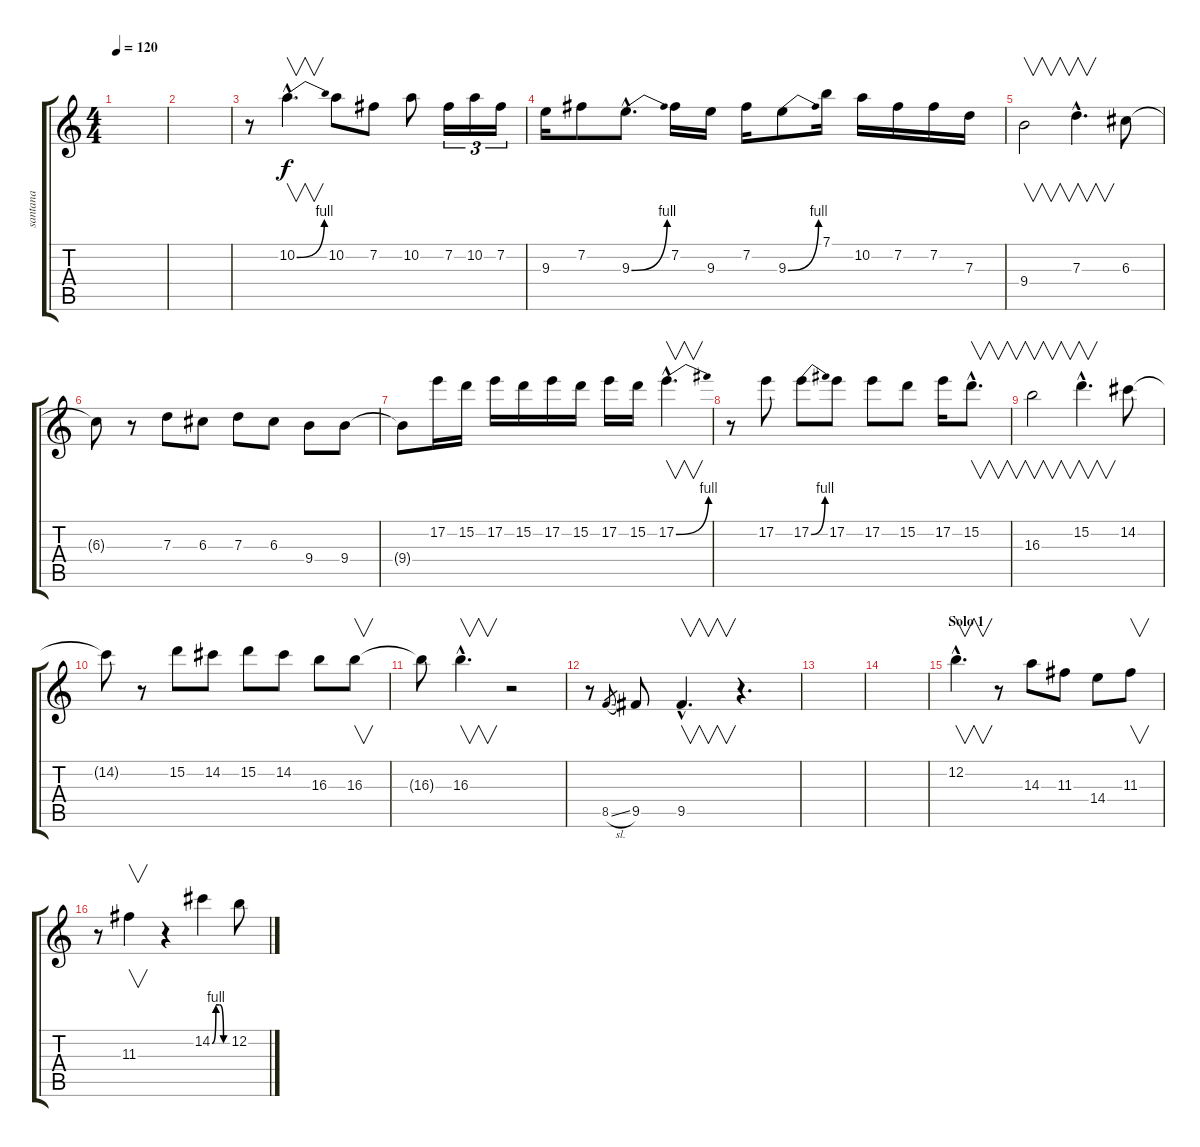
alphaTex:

\track ("santana" "santana") {instrument distortionguitar}
\staff {score tabs}
\tuning (E4 B3 G3 D3 A2 E2) {hide}
\ts (4 4)
\tempo 120
\clef g2
\ks c
|
|
r.8 10.2{be (bend 0 0 60 4) hac}.4{v d} 10.2.8 7.2.8 10.2.8 7.2.16{tu (3 2)} 10.2.16{tu (3 2)} 7.2.16{tu (3 2)} |
9.3.16 7.2.8 9.3{be (bend 0 0 60 4) hac}.8{d} 7.2.16 9.3.16 7.2.16 9.3{be (bend 0 0 60 4)}.8 7.1.16 10.2.16 7.2.16 7.2.16 7.3.16 |
9.4.2{v} 7.3{hac}.4{v d} 6.3.8 |
6.3{t}.8 r.8 7.3.8 6.3.8 7.3.8 6.3.8 9.4.8 9.4.8 |
9.4{t}.8 17.2.16 15.2.16 17.2.16 15.2.16 17.2.16 15.2.16 17.2.16 15.2.16 17.2{be (bend 0 0 60 4) hac}.4{v d} |
r.8 17.2.8 17.2{be (bend 0 0 60 4)}.8 17.2.8 17.2.8 15.2.8 17.2.16 15.2{hac}.8{v d} |
16.3.2{v} 15.2{hac}.4{v d} 14.2.8 |
14.2{t}.8 r.8 15.2.8 14.2.8 15.2.8 14.2.8 16.3.8 16.3.8{v} |
16.3{t}.8 16.3{hac}.4{v d} r.2 |
r.8 8.5{sl}.8{gr} 9.5.8 9.5{hac}.4{v d} r.4{d} |
|
|
\section ("" "Solo 1")
12.2{hac}.4{v d} r.8 14.3.8 11.3.8 14.4.8 11.3.8{v} |
r.8 11.3.4{v} r.4 14.2{be (custom 0 0 15 4 30 4 45 0 60 0)}.4 12.2.8
